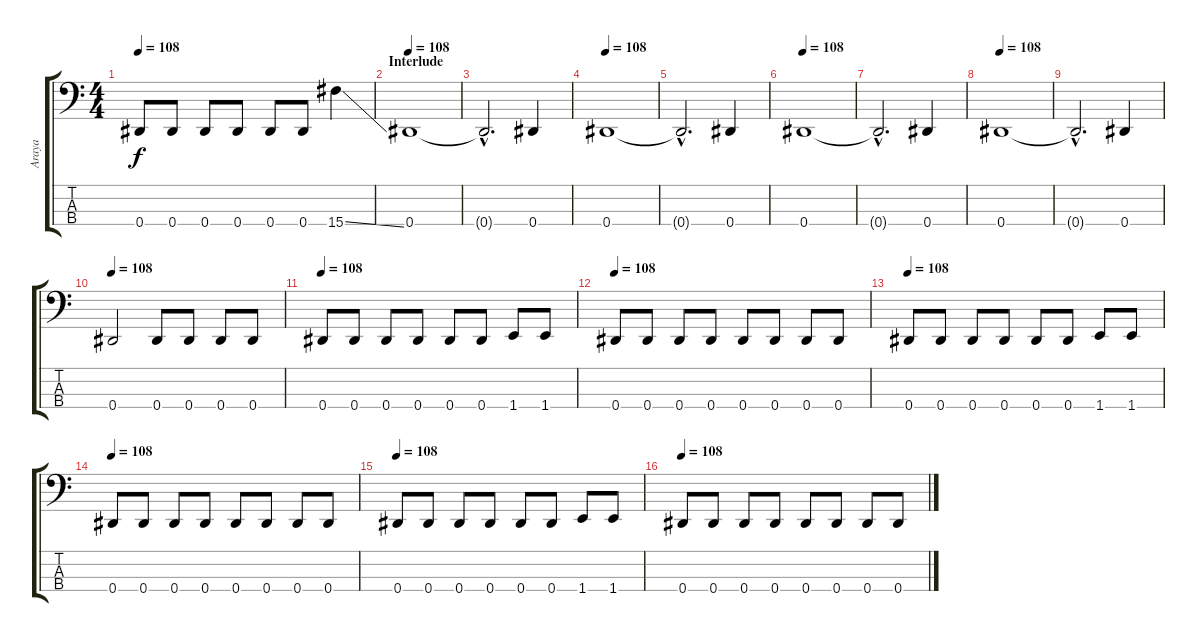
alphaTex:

\track ("Araya" "Araya") {instrument electricbasspick}
\staff {score tabs}
\tuning (Gb2 Db2 Ab1 Eb1) {hide}
\ts (4 4)
\tempo 108
\clef f4
\ks c
0.4.8{dy f} 0.4.8 0.4.8 0.4.8 0.4.8 0.4.8 15.4{ss}.4 |
\section ("" "Interlude")
\tempo 108
0.4.1 |
0.4{hac t}.2{d} 0.4.4 |
\tempo 108
0.4.1 |
0.4{hac t}.2{d} 0.4.4 |
\tempo 108
0.4.1 |
0.4{hac t}.2{d} 0.4.4 |
\tempo 108
0.4.1 |
0.4{hac t}.2{d} 0.4.4 |
\tempo 108
0.4.2 0.4.8 0.4.8 0.4.8 0.4.8 |
\tempo 108
0.4.8 0.4.8 0.4.8 0.4.8 0.4.8 0.4.8 1.4.8 1.4.8 |
\tempo 108
0.4.8 0.4.8 0.4.8 0.4.8 0.4.8 0.4.8 0.4.8 0.4.8 |
\tempo 108
0.4.8 0.4.8 0.4.8 0.4.8 0.4.8 0.4.8 1.4.8 1.4.8 |
\tempo 108
0.4.8 0.4.8 0.4.8 0.4.8 0.4.8 0.4.8 0.4.8 0.4.8 |
\tempo 108
0.4.8 0.4.8 0.4.8 0.4.8 0.4.8 0.4.8 1.4.8 1.4.8 |
\tempo 108
0.4.8 0.4.8 0.4.8 0.4.8 0.4.8 0.4.8 0.4.8 0.4.8
